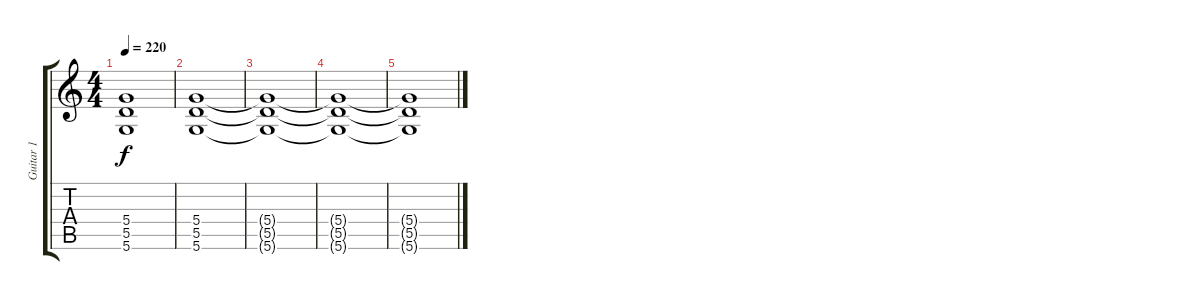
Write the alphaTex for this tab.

\track ("Guitar 1" "Guitar 1") {instrument distortionguitar}
\staff {score tabs}
\tuning (E4 B3 G3 D3 A2 D2) {hide}
\ts (4 4)
\tempo 220
\clef g2
\ks c
(5.4{t} 5.5{t} 5.6{t}).1{dy f} |
(5.4 5.5 5.6).1 |
(5.4{t} 5.5{t} 5.6{t}).1 |
(5.4{t} 5.5{t} 5.6{t}).1 |
(5.4{t} 5.5{t} 5.6{t}).1
